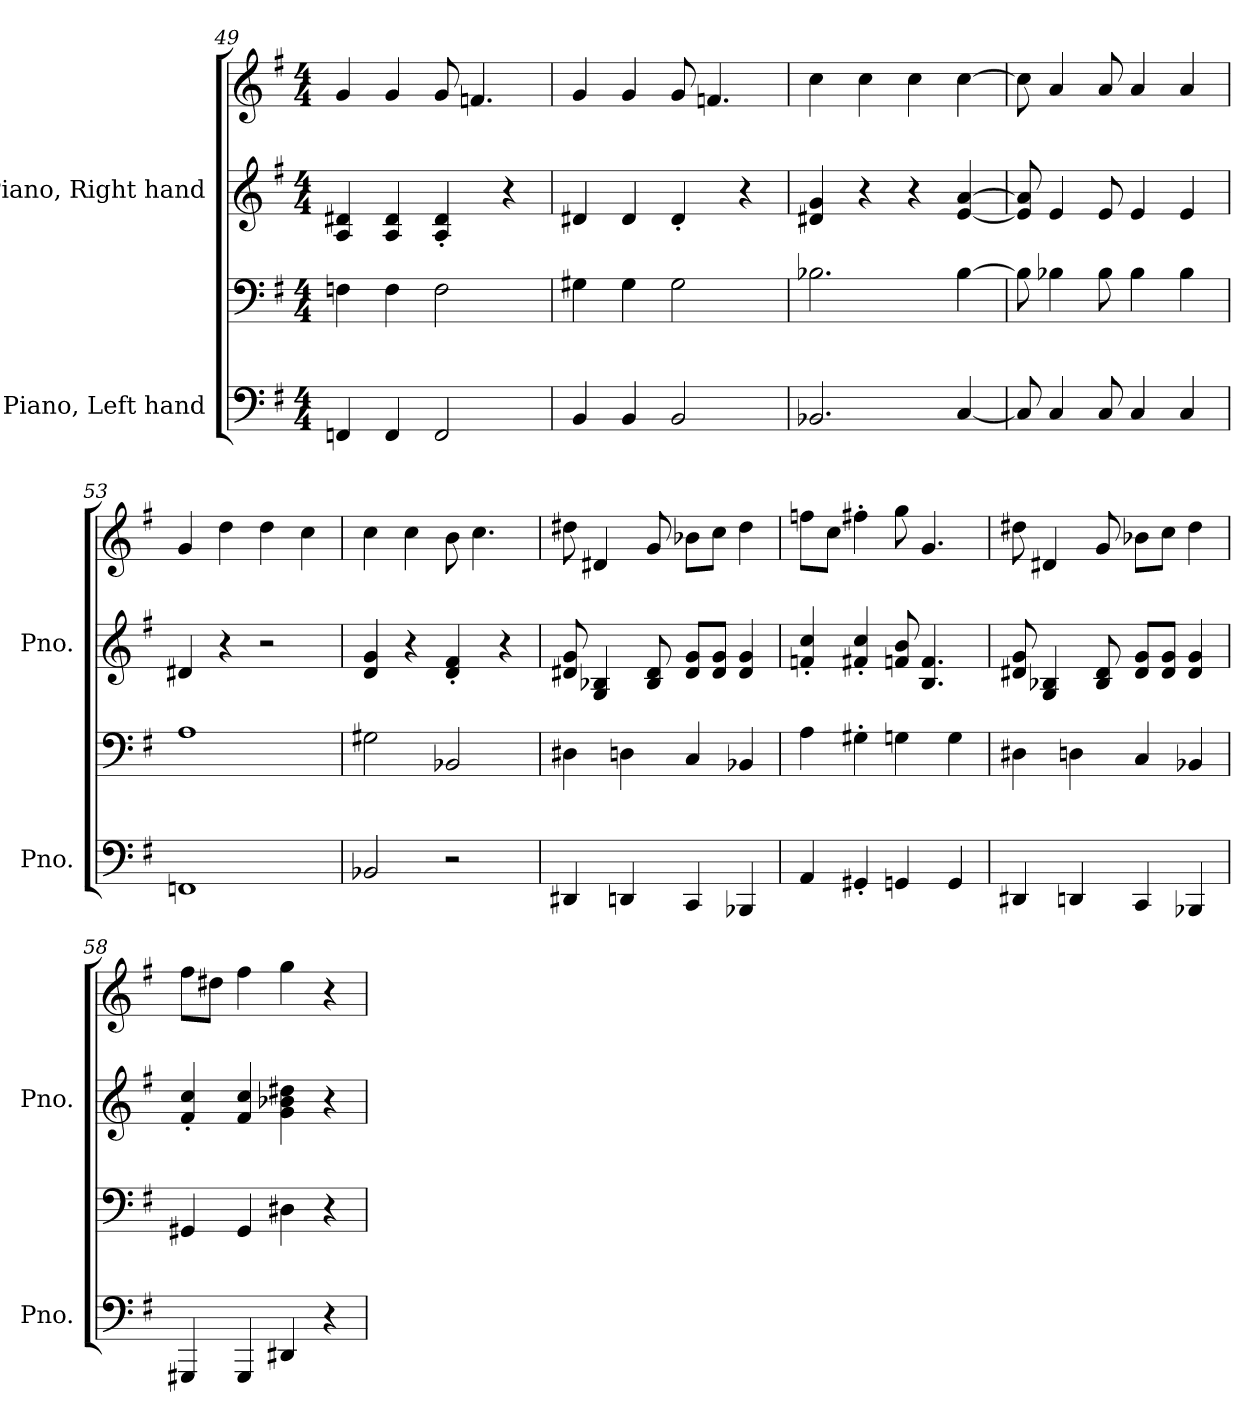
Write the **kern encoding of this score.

**kern	**kern	**kern	**kern
*part2	*part2	*part1	*part1
*staff4	*staff3	*staff2	*staff1
*I"Piano, Left hand	*	*I"Piano, Right hand	*
*I'Pno.	*	*I'Pno.	*
!!LO:LB:g=z
*clefF4	*clefF4	*clefG2	*clefG2
*k[f#]	*k[f#]	*k[f#]	*k[f#]
*M4/4	*M4/4	*M4/4	*M4/4
=49	=49	=49	=49
4FFn/	4Fn\	4A/ 4d#X/	4g/
4FF/	4F\	4A/ 4d#/	4g/
2FF/	2F\	4A/' 4d#/'	8g/
.	.	.	4.fn/
.	.	4r	.
=50	=50	=50	=50
4BB/	4G#X\	4d#X/	4g/
4BB/	4G#\	4d#/	4g/
2BB/	2G#\	4d#'/	8g/
.	.	.	4.fn/
.	.	4r	.
=51	=51	=51	=51
2.BB-X/	2.B-X\	4d#X/ 4g/	4cc\
.	.	4r	4cc\
.	.	4r	4cc\
[4C/	[4B-\	[4e/ [4a/	[4cc\
=52	=52	=52	=52
8C/]	8B-\]	8e/] 8a/]	8cc\]
4C/	4B-X\	4e/	4a/
8C/	8B-\	8e/	8a/
4C/	4B-\	4e/	4a/
4C/	4B-\	4e/	4a/
=53	=53	=53	=53
1FFn	1A	4d#X/	4g/
.	.	4r	4dd\
.	.	2r	4dd\
.	.	.	4cc\
=54	=54	=54	=54
2BB-X/	2G#X\	4d/ 4g/	4cc\
.	.	4r	4cc\
2r	2BB-X/	4d/' 4f#/'	8b\
.	.	.	4.cc\
.	.	4r	.
!!LO:LB:g=z
=55	=55	=55	=55
4DD#X/	4D#X\	8d#X/ 8g/	8dd#X\
.	.	4G/ 4B-X/	4d#X/
4DDn/	4Dn\	.	.
.	.	8B-/ 8d#/	8g/
4CC/	4C/	8d#/ 8g/L	8b-X\L
.	.	8d#/ 8g/J	8cc\J
4BBB-X/	4BB-X/	4d#/ 4g/	4dd#\
=56	=56	=56	=56
4AA/	4A\	4fn/' 4cc/'	8ffn\L
.	.	.	8cc\J
4GG#X'/	4G#X'\	4f#X/' 4cc/'	4ff#X'\
4GGn/	4Gn\	8fn/ 8b/	8gg\
.	.	4.B/ 4.f/	4.g/
4GG/	4G\	.	.
=57	=57	=57	=57
4DD#X/	4D#X\	8d#X/ 8g/	8dd#X\
.	.	4G/ 4B-X/	4d#X/
4DDn/	4Dn\	.	.
.	.	8B-/ 8d#/	8g/
4CC/	4C/	8d#/ 8g/L	8b-X\L
.	.	8d#/ 8g/J	8cc\J
4BBB-X/	4BB-X/	4d#/ 4g/	4dd#\
=58	=58	=58	=58
4GGG#X/	4GG#X/	4f#/' 4cc/'	8ff#\L
.	.	.	8dd#X\J
4GGG#/	4GG#/	4f#/ 4cc/	4ff#\
4DD#X/	4D#X\	4g\ 4b-X\ 4dd#X\	4gg\
4r	4r	4r	4r
=	=	=	=
*-	*-	*-	*-
